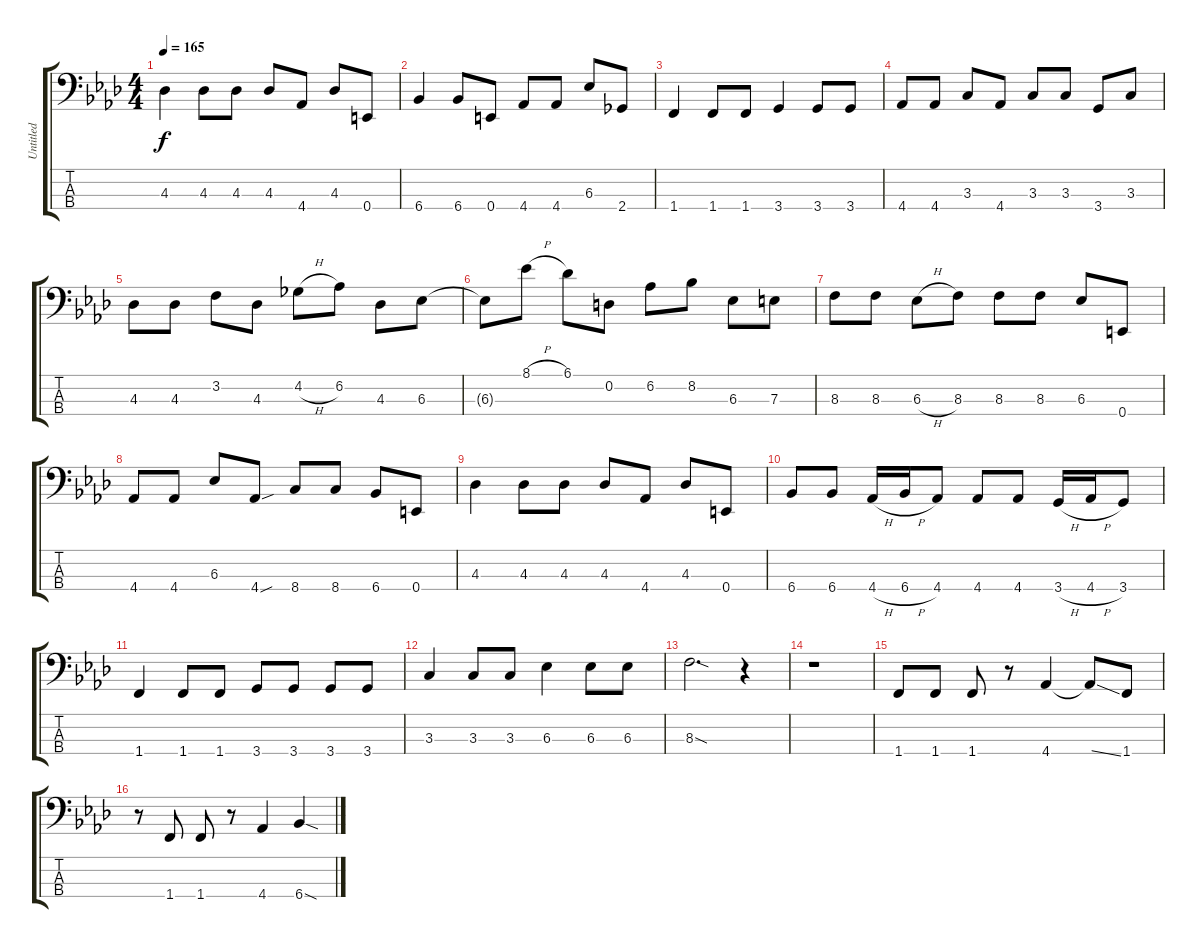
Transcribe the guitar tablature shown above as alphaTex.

\track ("Untitled" "Untitled") {instrument electricbassfinger}
\staff {score tabs}
\tuning (G2 D2 A1 E1) {hide}
\ts (4 4)
\tempo 165
\clef f4
\ks ab
4.3.4{dy f} 4.3.8 4.3.8 4.3.8 4.4.8 4.3.8 0.4.8 |
6.4.4 6.4.8 0.4.8 4.4.8 4.4.8 6.3.8 2.4.8 |
1.4.4 1.4.8 1.4.8 3.4.4 3.4.8 3.4.8 |
4.4.8 4.4.8 3.3.8 4.4.8 3.3.8 3.3.8 3.4.8 3.3.8 |
4.3.8 4.3.8 3.2.8 4.3.8 4.2{h}.8 6.2.8 4.3.8 6.3.8 |
6.3{t}.8 8.1{h}.8 6.1.8 0.2.8 6.2.8 8.2.8 6.3.8 7.3.8 |
8.3.8 8.3.8 6.3{h}.8 8.3.8 8.3.8 8.3.8 6.3.8 0.4.8 |
4.4.8 4.4.8 6.3.8 4.4{sou}.8 8.4.8 8.4.8 6.4.8 0.4.8 |
4.3.4 4.3.8 4.3.8 4.3.8 4.4.8 4.3.8 0.4.8 |
6.4.8 6.4.8 4.4{h}.16 6.4{h}.16 4.4.8 4.4.8 4.4.8 3.4{h}.16 4.4{h}.16 3.4.8 |
1.4.4 1.4.8 1.4.8 3.4.8 3.4.8 3.4.8 3.4.8 |
3.3.4 3.3.8 3.3.8 6.3.4 6.3.8 6.3.8 |
8.3{sod}.2{d} r.4 |
r.1 |
1.4.8 1.4.8 1.4.8 r.8 4.4.4 4.4{ss t}.8 1.4.8 |
r.8 1.4.8 1.4.8 r.8 4.4.4 6.4{sod}.4
